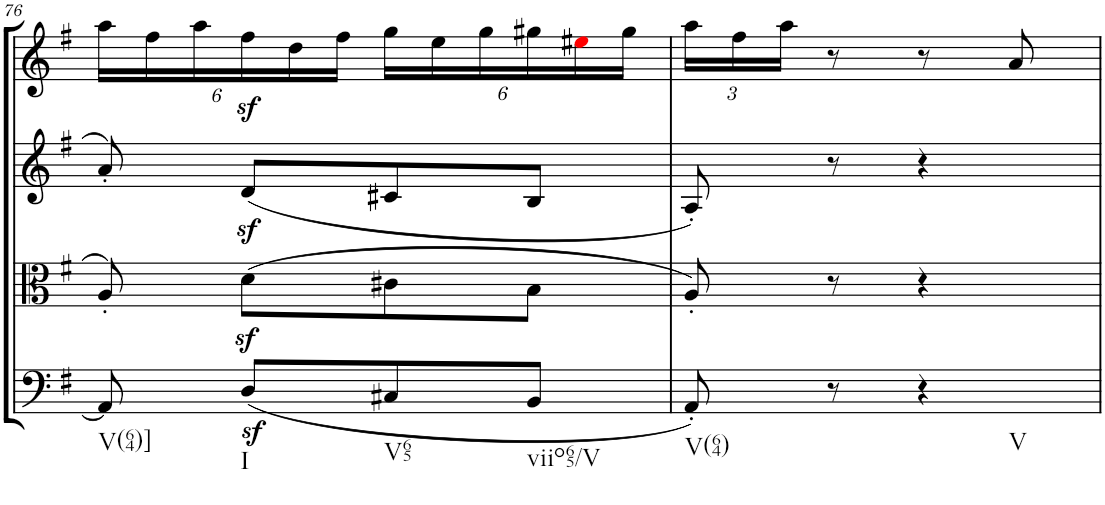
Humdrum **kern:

**kern	**kern	**kern	**kern
*part4	*part3	*part2	*part1
*staff4	*staff3	*staff2	*staff1
*I"Cello	*I"Viola	*I"2nd Violin	*I"1st Violin
*	*I'Vla	*I'Vln	*I'Vln
!!LO:PB:g=z
*clefF4	*clefC3	*clefG2	*clefG2
*k[f#]	*k[f#]	*k[f#]	*k[f#]
*G:	*G:	*G:	*G:
*M2/4	*M2/4	*M2/4	*M2/4
*	*	*	*Xbrackettup
=76	=76	=76	=76
!LO:TX:b:t=V(64)]	!	!	!
8AA/]	8A'/	8a'/	24aa\LL
.	.	.	24ff#\
.	.	.	24aa\
!LO:TX:b:t=I	!	!	!
(8Dz>/L	(8dz>\L	(8dz>/L	24ff#\
.	.	.	24dd\
.	.	.	24ff#\JJ
!LO:TX:b:t=V65	!	!	!
8C#X/	8c#X\	8c#X/	24gg\LL
.	.	.	24ee\
.	.	.	24gg\
!LO:TX:b:t=viio65/V	!	!	!
8BB/J	8B\J	8B/J	24gg#X\
.	.	.	24ee#Xi\
.	.	.	24gg#\JJ
=77	=77	=77	=77
!LO:TX:b:t=V(64)	!	!	!
8AA'/)	8A'/)	8A'/)	24aa\LL
.	.	.	24ff#\
.	.	.	24aa\JJ
8r	8r	8r	8r
!LO:TX:b:t=V	!	!	!
4r	4r	4r	8r
.	.	.	8a/
=	=	=	=
*-	*-	*-	*-
